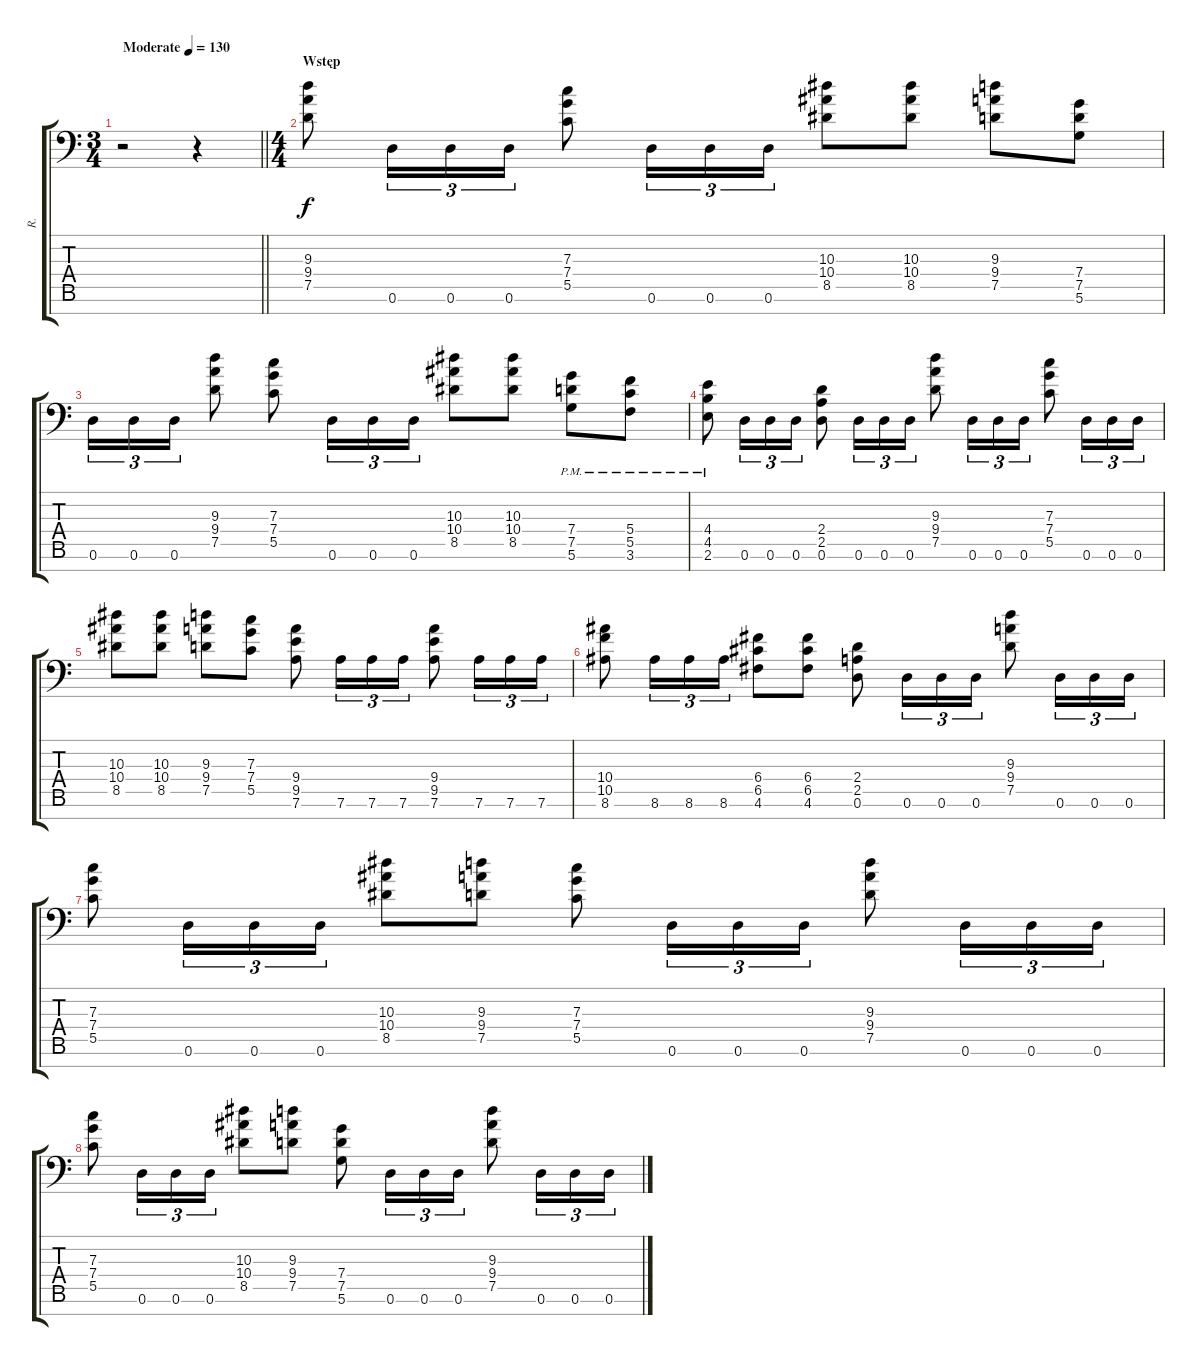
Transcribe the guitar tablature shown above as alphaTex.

\track ("R." "R.") {instrument distortionguitar}
\staff {score tabs}
\tuning (D4 A3 F3 C3 G2 D2 A1) {hide}
\ts (3 4)
\tempo (130 "Moderate")
\clef f4
\barLineRight lightlight
\ks c
r.2{dy f instrument distortionguitar} r.4 |
\ts (4 4)
\section ("" "Wstęp")
(9.3 9.4 7.5).8 0.6.16{tu (3 2)} 0.6.16{tu (3 2)} 0.6.16{tu (3 2)} (7.3 7.4 5.5).8 0.6.16{tu (3 2)} 0.6.16{tu (3 2)} 0.6.16{tu (3 2)} (10.3 10.4 8.5).8 (10.3 10.4 8.5).8 (9.3 9.4 7.5).8 (7.4 7.5 5.6).8 |
0.6.16{tu (3 2)} 0.6.16{tu (3 2)} 0.6.16{tu (3 2)} (9.3 9.4 7.5).8 (7.3 7.4 5.5).8 0.6.16{tu (3 2)} 0.6.16{tu (3 2)} 0.6.16{tu (3 2)} (10.3 10.4 8.5).8 (10.3 10.4 8.5).8 (7.4{pm} 7.5{pm} 5.6{pm}).8 (5.4{pm} 5.5{pm} 3.6{pm}).8 |
(4.4{pm} 4.5{pm} 2.6{pm}).8 0.6.16{tu (3 2)} 0.6.16{tu (3 2)} 0.6.16{tu (3 2)} (2.4 2.5 0.6).8 0.6.16{tu (3 2)} 0.6.16{tu (3 2)} 0.6.16{tu (3 2)} (9.3 9.4 7.5).8 0.6.16{tu (3 2)} 0.6.16{tu (3 2)} 0.6.16{tu (3 2)} (7.3 7.4 5.5).8 0.6.16{tu (3 2)} 0.6.16{tu (3 2)} 0.6.16{tu (3 2)} |
(10.3 10.4 8.5).8 (10.3 10.4 8.5).8 (9.3 9.4 7.5).8 (7.3 7.4 5.5).8 (9.4 9.5 7.6).8 7.6.16{tu (3 2)} 7.6.16{tu (3 2)} 7.6.16{tu (3 2)} (9.4 9.5 7.6).8 7.6.16{tu (3 2)} 7.6.16{tu (3 2)} 7.6.16{tu (3 2)} |
(10.4 10.5 8.6).8 8.6.16{tu (3 2)} 8.6.16{tu (3 2)} 8.6.16{tu (3 2)} (6.4 6.5 4.6).8 (6.4 6.5 4.6).8 (2.4 2.5 0.6).8 0.6.16{tu (3 2)} 0.6.16{tu (3 2)} 0.6.16{tu (3 2)} (9.3 9.4 7.5).8 0.6.16{tu (3 2)} 0.6.16{tu (3 2)} 0.6.16{tu (3 2)} |
(7.3 7.4 5.5).8 0.6.16{tu (3 2)} 0.6.16{tu (3 2)} 0.6.16{tu (3 2)} (10.3 10.4 8.5).8 (9.3 9.4 7.5).8 (7.3 7.4 5.5).8 0.6.16{tu (3 2)} 0.6.16{tu (3 2)} 0.6.16{tu (3 2)} (9.3 9.4 7.5).8 0.6.16{tu (3 2)} 0.6.16{tu (3 2)} 0.6.16{tu (3 2)} |
(7.3 7.4 5.5).8 0.6.16{tu (3 2)} 0.6.16{tu (3 2)} 0.6.16{tu (3 2)} (10.3 10.4 8.5).8 (9.3 9.4 7.5).8 (7.4 7.5 5.6).8 0.6.16{tu (3 2)} 0.6.16{tu (3 2)} 0.6.16{tu (3 2)} (9.3 9.4 7.5).8 0.6.16{tu (3 2)} 0.6.16{tu (3 2)} 0.6.16{tu (3 2)}
